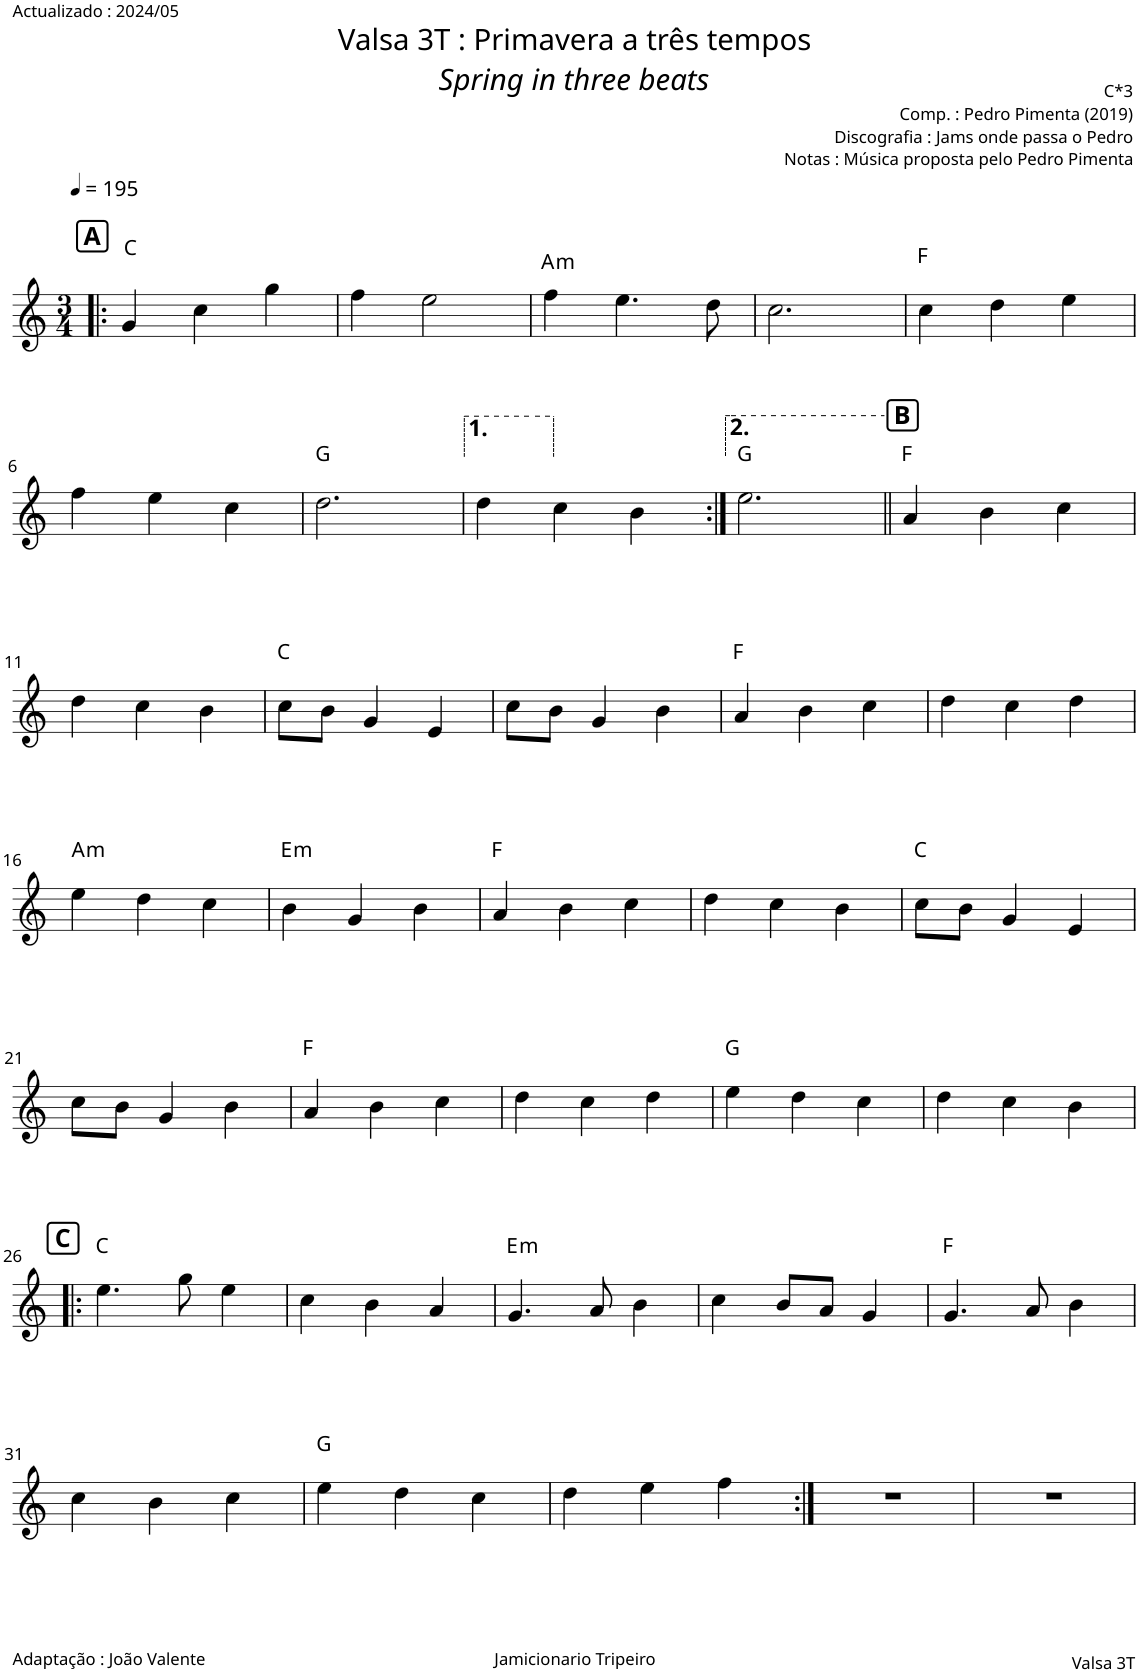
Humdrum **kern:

**kern	**harte
*part1	*part1
*staff1	*
*I"Piano	*
*I'Pno.	*
*clefG2	*
*k[]	*
*M3/4	*
*MM195	*
!!LO:REH:place=s1:a:B:cj:fs=12:t=A
=1!|:	=1!|:
4g/	C:maj
4cc\	.
4gg\	.
=2	=2
4ff\	.
2ee\	.
=3	=3
!	!LO:H:kt=m
4ff\	A:min
4.ee\	.
8dd\	.
=4	=4
2.cc\	.
=5	=5
4cc\	F:maj
4dd\	.
4ee\	.
!!LO:LB:g=z
=6	=6
4ff\	.
4ee\	.
4cc\	.
=7	=7
2.dd\	G:maj
=8	=8
4dd\	.
4cc\	.
4b\	.
=9:|!	=9:|!
2.ee\	G:maj
!!LO:REH:place=s1:a:B:cj:fs=12:t=B
=10||	=10||
4a/	F:maj
4b\	.
4cc\	.
!!LO:LB:g=z
=11	=11
4dd\	.
4cc\	.
4b\	.
=12	=12
8cc\L	C:maj
8b\J	.
4g/	.
4e/	.
=13	=13
8cc\L	.
8b\J	.
4g/	.
4b\	.
=14	=14
4a/	F:maj
4b\	.
4cc\	.
=15	=15
4dd\	.
4cc\	.
4dd\	.
!!LO:LB:g=z
=16	=16
!	!LO:H:kt=m
4ee\	A:min
4dd\	.
4cc\	.
=17	=17
!	!LO:H:kt=m
4b\	E:min
4g/	.
4b\	.
=18	=18
4a/	F:maj
4b\	.
4cc\	.
=19	=19
4dd\	.
4cc\	.
4b\	.
=20	=20
8cc\L	C:maj
8b\J	.
4g/	.
4e/	.
!!LO:LB:g=z
=21	=21
8cc\L	.
8b\J	.
4g/	.
4b\	.
=22	=22
4a/	F:maj
4b\	.
4cc\	.
=23	=23
4dd\	.
4cc\	.
4dd\	.
=24	=24
4ee\	G:maj
4dd\	.
4cc\	.
=25	=25
4dd\	.
4cc\	.
4b\	.
!!LO:LB:g=z
!!LO:REH:place=s1:a:B:cj:fs=12:t=C
=26!|:	=26!|:
4.ee\	C:maj
8gg\	.
4ee\	.
=27	=27
4cc\	.
4b\	.
4a/	.
=28	=28
!	!LO:H:kt=m
4.g/	E:min
8a/	.
4b\	.
=29	=29
4cc\	.
8b/L	.
8a/J	.
4g/	.
=30	=30
4.g/	F:maj
8a/	.
4b\	.
!!LO:LB:g=z
=31	=31
4cc\	.
4b\	.
4cc\	.
=32	=32
4ee\	G:maj
4dd\	.
4cc\	.
=33	=33
4dd\	.
4ee\	.
4ff\	.
=34:|!	=34:|!
2.r	.
=35	=35
2.r	.
=	=
*-	*-
